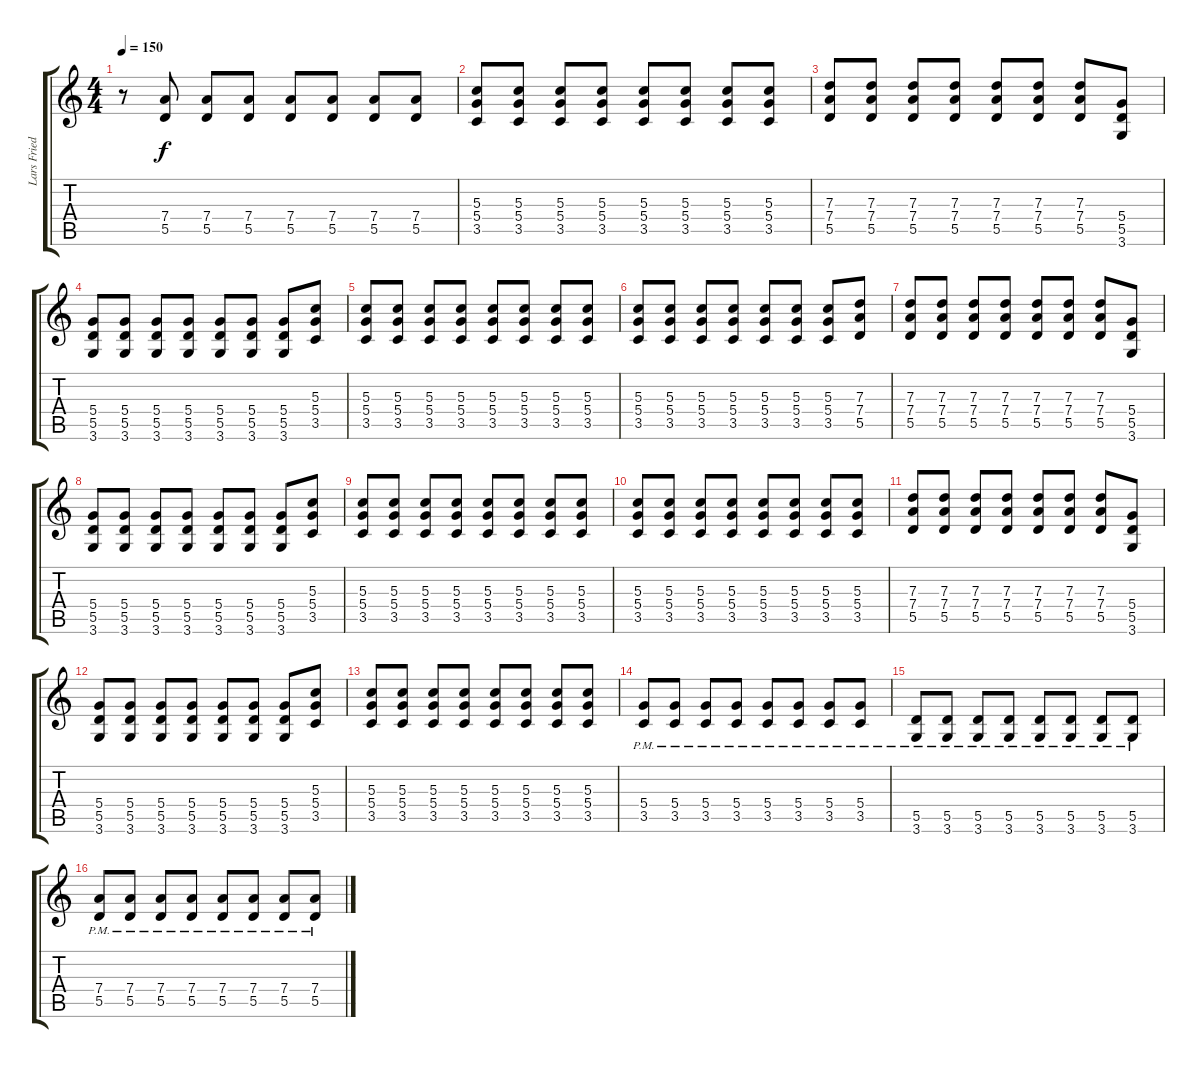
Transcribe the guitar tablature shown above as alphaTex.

\track ("Lars Friedriksen" "Lars Fried") {instrument overdrivenguitar}
\staff {score tabs}
\tuning (E4 B3 G3 D3 A2 E2) {hide}
\ts (4 4)
\tempo 150
\clef g2
\ks c
r.8{dy f} (7.4 5.5).8 (7.4 5.5).8 (7.4 5.5).8 (7.4 5.5).8 (7.4 5.5).8 (7.4 5.5).8 (7.4 5.5).8 |
(5.3 5.4 3.5).8 (5.3 5.4 3.5).8 (5.3 5.4 3.5).8 (5.3 5.4 3.5).8 (5.3 5.4 3.5).8 (5.3 5.4 3.5).8 (5.3 5.4 3.5).8 (5.3 5.4 3.5).8 |
(7.3 7.4 5.5).8 (7.3 7.4 5.5).8 (7.3 7.4 5.5).8 (7.3 7.4 5.5).8 (7.3 7.4 5.5).8 (7.3 7.4 5.5).8 (7.3 7.4 5.5).8 (5.4 5.5 3.6).8 |
(5.4 5.5 3.6).8 (5.4 5.5 3.6).8 (5.4 5.5 3.6).8 (5.4 5.5 3.6).8 (5.4 5.5 3.6).8 (5.4 5.5 3.6).8 (5.4 5.5 3.6).8 (5.3 5.4 3.5).8 |
(5.3 5.4 3.5).8 (5.3 5.4 3.5).8 (5.3 5.4 3.5).8 (5.3 5.4 3.5).8 (5.3 5.4 3.5).8 (5.3 5.4 3.5).8 (5.3 5.4 3.5).8 (5.3 5.4 3.5).8 |
(5.3 5.4 3.5).8 (5.3 5.4 3.5).8 (5.3 5.4 3.5).8 (5.3 5.4 3.5).8 (5.3 5.4 3.5).8 (5.3 5.4 3.5).8 (5.3 5.4 3.5).8 (7.3 7.4 5.5).8 |
(7.3 7.4 5.5).8 (7.3 7.4 5.5).8 (7.3 7.4 5.5).8 (7.3 7.4 5.5).8 (7.3 7.4 5.5).8 (7.3 7.4 5.5).8 (7.3 7.4 5.5).8 (5.4 5.5 3.6).8 |
(5.4 5.5 3.6).8 (5.4 5.5 3.6).8 (5.4 5.5 3.6).8 (5.4 5.5 3.6).8 (5.4 5.5 3.6).8 (5.4 5.5 3.6).8 (5.4 5.5 3.6).8 (5.3 5.4 3.5).8 |
(5.3 5.4 3.5).8 (5.3 5.4 3.5).8 (5.3 5.4 3.5).8 (5.3 5.4 3.5).8 (5.3 5.4 3.5).8 (5.3 5.4 3.5).8 (5.3 5.4 3.5).8 (5.3 5.4 3.5).8 |
(5.3 5.4 3.5).8 (5.3 5.4 3.5).8 (5.3 5.4 3.5).8 (5.3 5.4 3.5).8 (5.3 5.4 3.5).8 (5.3 5.4 3.5).8 (5.3 5.4 3.5).8 (5.3 5.4 3.5).8 |
(7.3 7.4 5.5).8 (7.3 7.4 5.5).8 (7.3 7.4 5.5).8 (7.3 7.4 5.5).8 (7.3 7.4 5.5).8 (7.3 7.4 5.5).8 (7.3 7.4 5.5).8 (5.4 5.5 3.6).8 |
(5.4 5.5 3.6).8 (5.4 5.5 3.6).8 (5.4 5.5 3.6).8 (5.4 5.5 3.6).8 (5.4 5.5 3.6).8 (5.4 5.5 3.6).8 (5.4 5.5 3.6).8 (5.3 5.4 3.5).8 |
(5.3 5.4 3.5).8 (5.3 5.4 3.5).8 (5.3 5.4 3.5).8 (5.3 5.4 3.5).8 (5.3 5.4 3.5).8 (5.3 5.4 3.5).8 (5.3 5.4 3.5).8 (5.3 5.4 3.5).8 |
(5.4 3.5{pm}).8 (5.4 3.5{pm}).8 (5.4 3.5{pm}).8 (5.4 3.5{pm}).8 (5.4 3.5{pm}).8 (5.4 3.5{pm}).8 (5.4 3.5{pm}).8 (5.4 3.5{pm}).8 |
(5.5{pm} 3.6).8 (5.5{pm} 3.6).8 (5.5{pm} 3.6).8 (5.5{pm} 3.6).8 (5.5{pm} 3.6).8 (5.5{pm} 3.6).8 (5.5{pm} 3.6).8 (5.5{pm} 3.6).8 |
(7.4 5.5{pm}).8 (7.4 5.5{pm}).8 (7.4 5.5{pm}).8 (7.4 5.5{pm}).8 (7.4{pm} 5.5).8 (7.4{pm} 5.5).8 (7.4{pm} 5.5).8 (7.4{pm} 5.5).8
